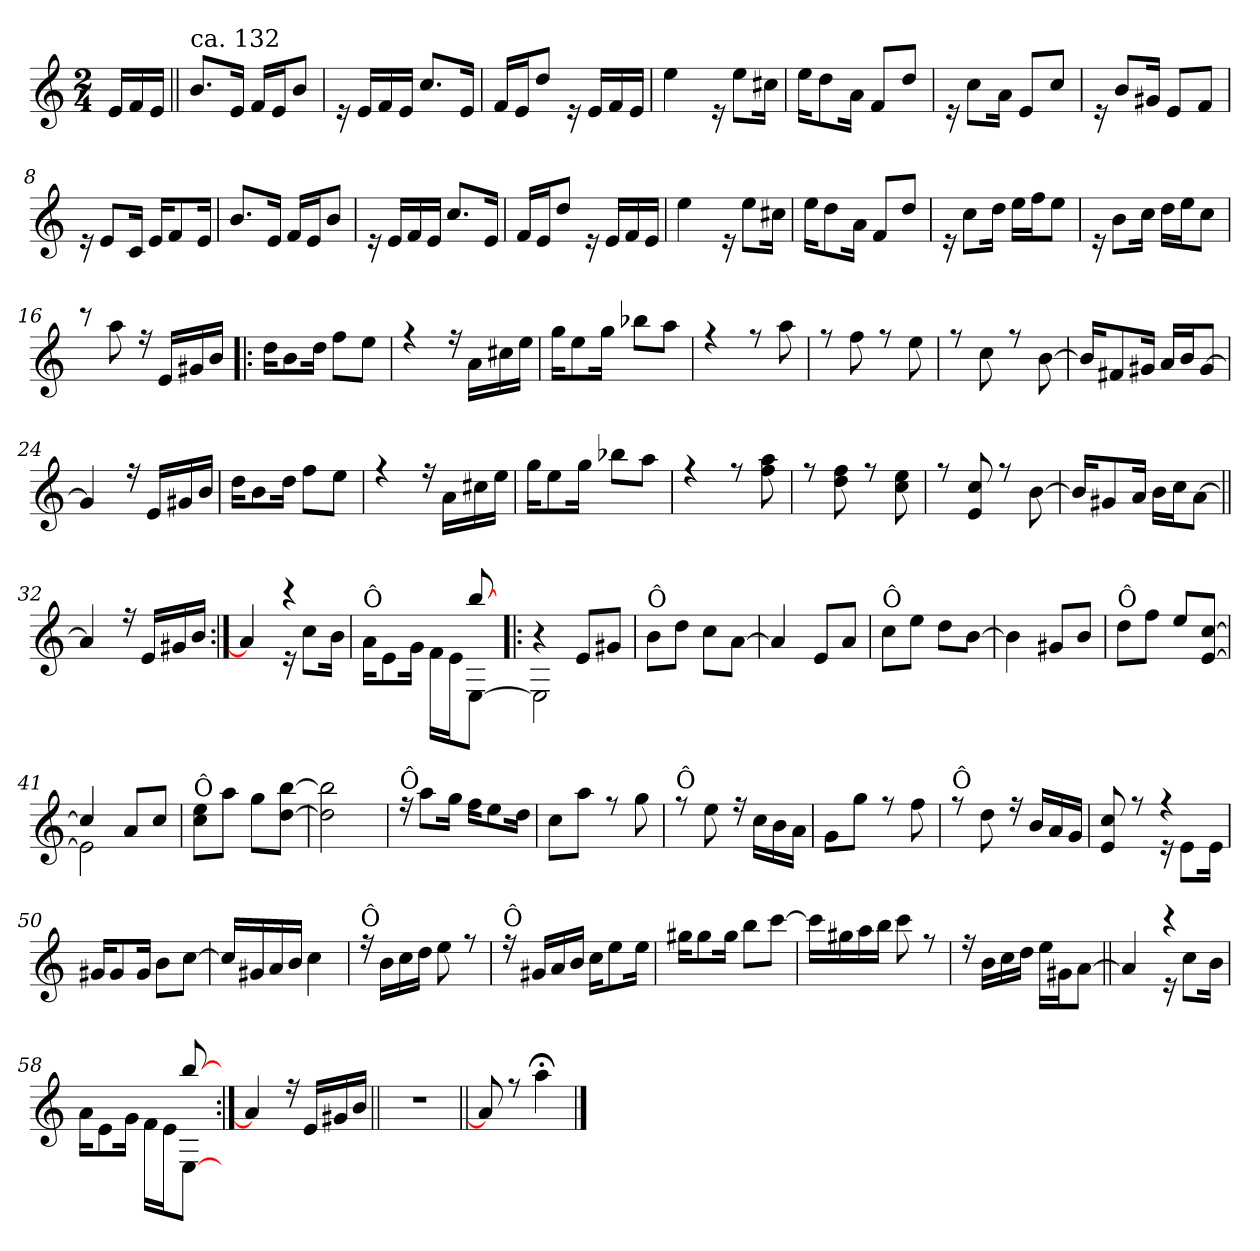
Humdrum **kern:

**kern
*part1
*staff1
*clefG2
*k[]
*C:
*M2/4
=
16e!/LL
16f!/
16e!/JJ
=1||
*^
!LO:TX:a:t=ca. 132	!
8.b!/L	2ryy
16e!/Jk	.
16f!/LL	.
16e!/J	.
8b!/J	.
=2	=2
16re	2ryy
16e!/LL	.
16f!/	.
16e!/JJ	.
8.cc!/L	.
16e!/Jk	.
=3	=3
16f!/LL	2ryy
16e!/J	.
8dd!/J	.
16re	.
16e!/LL	.
16f!/	.
16e!/JJ	.
=4	=4
4ee!\	2ryy
16re	.
8ee!\L	.
16cc#X!\Jk	.
!!LO:LB:g=z	!!
=5	=5
16ee!\KL	4ryy
8dd!\	.
16a!\Jk	.
8f!/L	4ryy
8dd!/J	.
=6	=6
16re	2ryy
8cc!\L	.
16a!\Jk	.
8e!/L	.
8cc!/J	.
=7	=7
16re	2ryy
8b!/L	.
16g#X!/Jk	.
8e!/L	.
8f!/J	.
=8	=8
16re	2ryy
8e!/L	.
16c!/Jk	.
16e!/KL	.
8f!/	.
16e!/Jk	.
!!LO:LB:g=z	!!
=9	=9
8.b!/L	2ryy
16e!/Jk	.
16f!/LL	.
16e!/J	.
8b!/J	.
=10	=10
16re	2ryy
16e!/LL	.
16f!/	.
16e!/JJ	.
8.cc!/L	.
16e!/Jk	.
=11	=11
16f!/LL	2ryy
16e!/J	.
8dd!/J	.
16re	.
16e!/LL	.
16f!/	.
16e!/JJ	.
=12	=12
4ee!\	2ryy
16re	.
8ee!\L	.
16cc#X!\Jk	.
!!LO:LB:g=z	!!
=13	=13
16ee!\KL	4ryy
8dd!\	.
16a!\Jk	.
8f!/L	4ryy
8dd!/J	.
=14	=14
16re	2ryy
8cc!\L	.
16dd!\Jk	.
16ee!\LL	.
16ff!\J	.
8ee!\J	.
=15	=15
16re	2ryy
8b!\L	.
16cc!\Jk	.
16dd!\LL	.
16ee!\J	.
8cc!\J	.
=16	=16
*	*^
4ryy	8r	2ryy
.	8aa!\	.
16r	4ryy	.
16e/LL	.	.
16g#X/	.	.
16b/JJ	.	.
*	*v	*v
!!LO:LB:g=z
=17!|:	=17!|:
16dd\KL	2ryy
8b\	.
16dd\Jk	.
8ff\L	.
8ee\J	.
=18	=18
4rff	2ryy
16rff	.
16a\LL	.
16cc#X\	.
16ee\JJ	.
=19	=19
16gg\KL	2ryy
8ee\	.
16gg\Jk	.
8bb-X\L	.
8aa\J	.
=20	=20
4rff	2ryy
8rff	.
8aa\	.
!!LO:LB:g=z	!!
=21	=21
8rff	2ryy
8ff\	.
8rff	.
8ee\	.
=22	=22
8rff	2ryy
8cc\	.
8rff	.
[<8b\	.
=23	=23
16b/KL]	2ryy
8f#X/	.
16g#X/Jk	.
16a/LL	.
16b/J	.
[>8g#/J	.
=24	=24
4g#/]	2ryy
16rff	.
16e/LL	.
16g#X/	.
16b/JJ	.
!!LO:LB:g=z	!!
=25	=25
16dd\KL	2ryy
8b\	.
16dd\Jk	.
8ff\L	.
8ee\J	.
=26	=26
4rff	2ryy
16rff	.
16a\LL	.
16cc#X\	.
16ee\JJ	.
=27	=27
16gg\KL	2ryy
8ee\	.
16gg\Jk	.
8bb-X\L	.
8aa\J	.
=28	=28
4rff	2ryy
8rff	.
8ff\ 8aa\	.
!!LO:LB:g=z	!!
=29	=29
8rff	2ryy
8dd\ 8ff\	.
8rff	.
8cc\ 8ee\	.
=30	=30
8rff	2ryy
8e/ 8cc/	.
8rff	.
[<8b\	.
=31	=31
16b/KL]	2ryy
8g#X/	.
16a/Jk	.
16b\LL	.
16cc\J	.
[<8a\J	.
=32||	=32||
4a/]	2ryy
16rff	.
16e/LL	.
16g#X/	.
16b/JJ	.
!!LO:PB:g=z	!!
=33:|!	=33:|!
*	*^
4a/]	4ryy	2ryy
4rbb	16re	.
.	8cc!\L	.
.	16b!\Jk	.
=34	=34	=34
!LO:TX:a:t=Ô	!	!
16a!\KL	4.ryy	4.ryy
8e!\	.	.
16g!\Jk	.	.
16f!\LL	.	.
16e!\J	.	.
[<8E!\J	[8EE/yy [8E/yy [8G#X/yy [8d/yy	[>8bb/
=35!|:	=35!|:	=35!|:
4r	2E!\]	2EE/yy] 2E/yy] 2G#/yy] 2d/yy]
8e/L	.	.
8g#X/J	.	.
*	*v	*v
=36	=36
!LO:TX:a:t=Ô	!
8b\L	2ryy
8dd\J	.
8cc\L	.
[<8a\J	.
!!LO:LB:g=z	!!
=37	=37
4a/]	2ryy
8e/L	.
8a/J	.
=38	=38
!LO:TX:a:t=Ô	!
8cc\L	2ryy
8ee\J	.
8dd\L	.
[<8b\J	.
=39	=39
4b\]	2ryy
8g#X/L	.
8b/J	.
=40	=40
!LO:TX:a:t=Ô	!
8dd\L	2ryy
8ff\J	.
8ee/L	.
[>8e/ [>8cc/J	.
!!LO:LB:g=z	!!
=41	=41
*	*^
4cc/]	2ryy	2e\]
8a/L	.	.
8cc/J	.	.
*	*v	*v
=42	=42
!LO:TX:a:t=Ô	!
8cc\ 8ee\L	2ryy
8aa\J	.
8gg\L	.
[<8dd\ [<8bb\J	.
=43	=43
2dd\] 2bb\]	2ryy
=44	=44
!LO:TX:a:t=Ô	!
16rff	2ryy
8aa\L	.
16gg\Jk	.
16ff\KL	.
8ee\	.
16dd\Jk	.
!!LO:LB:g=z	!!
=45	=45
8cc\L	2ryy
8aa\J	.
8rff	.
8gg\	.
=46	=46
!LO:TX:a:t=Ô	!
8rff	2ryy
8ee\	.
16rff	.
16cc\LL	.
16b\	.
16a\JJ	.
=47	=47
8g\L	2ryy
8gg\J	.
8rff	.
8ff\	.
=48	=48
!LO:TX:a:t=Ô	!
8rff	2ryy
8dd\	.
16rff	.
16b/LL	.
16a/	.
16g/JJ	.
!!LO:LB:g=z	!!
=49	=49
*	*^
8e/ 8cc/	4ryy	2ryy
8rff	.	.
4rff	16re	.
.	8e!\L	.
.	16e!\Jk	.
*	*v	*v
=50	=50
16g#X!/KL	2ryy
8g#!/	.
16g#!/Jk	.
8b!\L	.
[<8cc!\J	.
=51	=51
16cc!/LL]	2ryy
16g#X!/	.
16a!/	.
16b!/JJ	.
4cc!\	.
=52	=52
!LO:TX:a:t=Ô	!
16rff	2ryy
16b\LL	.
16cc\	.
16dd\JJ	.
8ee\	.
8rff	.
!!LO:LB:g=z	!!
=53	=53
!LO:TX:a:t=Ô	!
16rff	2ryy
16g#X/LL	.
16a/	.
16b/JJ	.
16cc\KL	.
8ee\	.
16ee\Jk	.
=54	=54
16gg#X\KL	2ryy
8gg#\	.
16gg#\Jk	.
8bb\L	.
[<8ccc\J	.
=55	=55
16ccc\LL]	2ryy
16gg#X\	.
16aa\	.
16bb\JJ	.
8ccc\	.
8rff	.
=56	=56
16rff	2ryy
16b\LL	.
16cc\	.
16dd\JJ	.
16ee\LL	.
16g#X\J	.
[<8a\J	.
!!LO:LB:g=z	!!
=57||	=57||
*	*^
4a/]	4ryy	2ryy
4rbb	16re	.
.	8cc!\L	.
.	16b!\Jk	.
=58	=58	=58
16a!\KL	4.ryy	4.ryy
8e!\	.	.
16g!\Jk	.	.
16f!\LL	.	.
16e!\J	.	.
[<8E!\J	[8EE/yy [8E/yy [8G#X/yy [8d/yy	[>8bb/
*	*v	*v
=59:|!	=59:|!
4a/]	2ryy
16rff	.
16e/LL	.
16g#X/	.
16b/JJ	.
*v	*v
=60||
*stria0
2r
=61||
*stria5
*^
(<8a/]	2ryy
8rff	.
4aa;<\	.
*v	*v
==
*-
